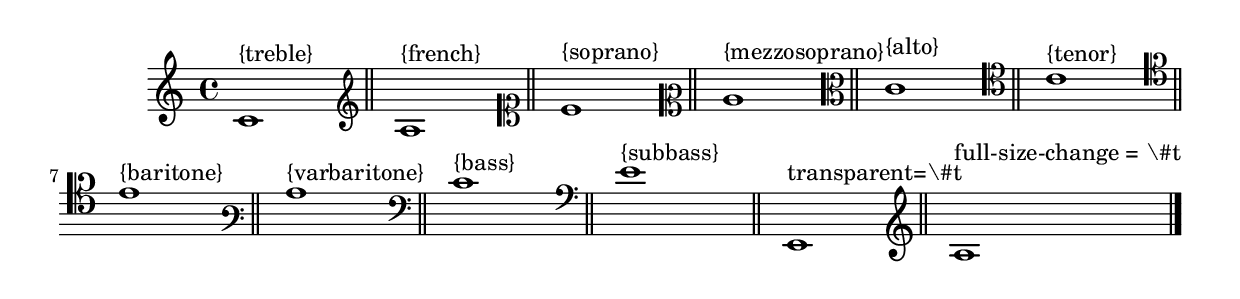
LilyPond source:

\version "1.9.4"

\header{
texidoc="
The transparent clef should not occupy any space and with style
@code{fullSizeChanges}, the changing clef should be typeset in full
size. For octaviated clefs, the ``8'' should appear closely above or
below the clef respectively.  The ``8'' is processed in a convoluted
way, so this is fragile as well.
"
}



\score {
       \notes{ 
       
         \clef "treble" c'1^"{treble}" \bar "||"
         \clef "french"c'1^"{french}" \bar "||"
         \clef "soprano"c'1^"{soprano}" \bar "||"
         \clef "mezzosoprano"c'1^"{mezzosoprano}" \bar "||"
         \clef "alto"c'1^"{alto}" \bar "||"
         \clef "tenor"c'1^"{tenor}" \bar "||"
         \clef "baritone"c'1^"{baritone}" \bar "||"
         \clef "varbaritone"c'1^"{varbaritone}" \bar "||"
         \clef "bass"c'1^"{bass}" \bar "||"
         \clef "subbass"c'1^"{subbass}" \bar "||"
	 \property Staff.Clef \override #'transparent = ##t
         \clef "treble" c'1^"transparent=\#t" \bar "||"
	 \property Staff.Clef \override #'transparent = ##f
	 \context Staff \applyoutput  #(outputproperty-compatibility (make-type-checker 'clef-interface) 'full-size-change #t)
         \clef "french" c'1^"full-size-change = \#t" \bar "|."
         }
         \paper{
	   \translator{
	     \StaffContext
%	     Clef \override #'full-size-change = ##t
	   }
         }
}

